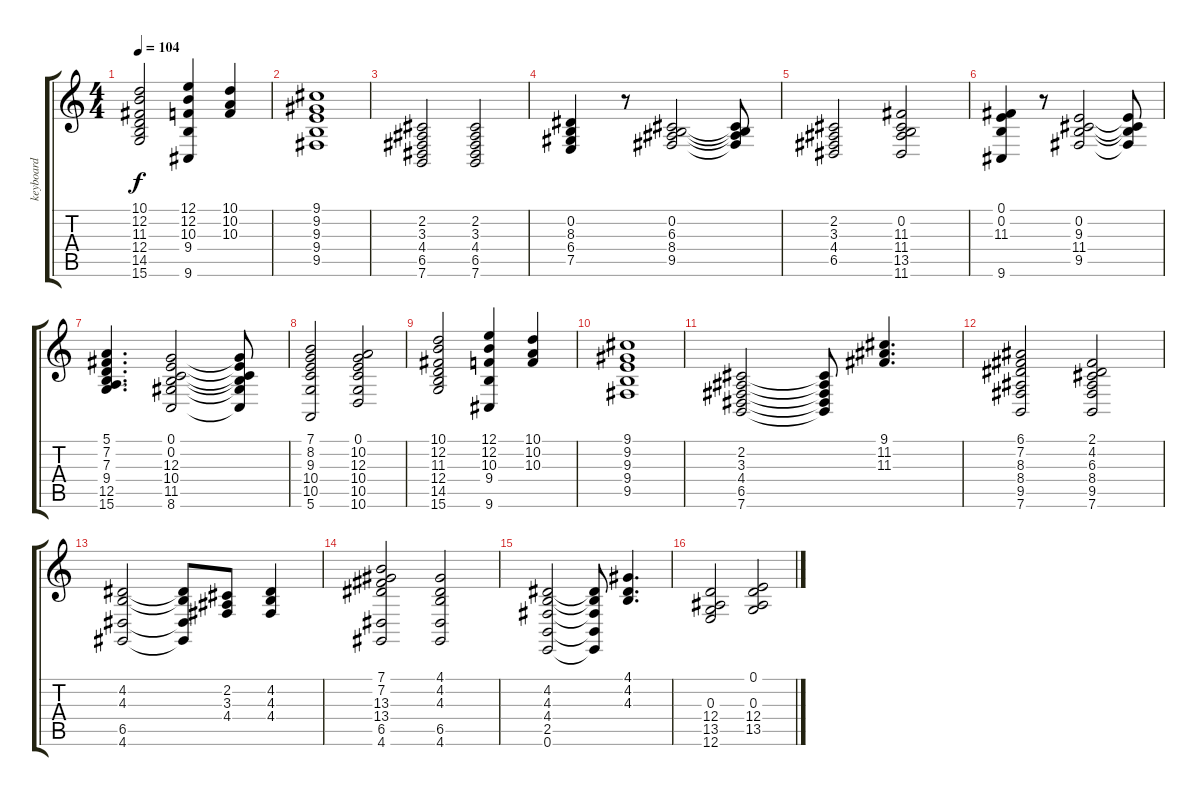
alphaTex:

\track ("keyboard" "keyboard") {instrument electricpiano2}
\staff {score tabs}
\tuning (E4 B3 G3 D3 A2 E2) {hide}
\ts (4 4)
\tempo 104
\clef g2
\ks c
(10.1 12.2 11.3 12.4 14.5 15.6).2{dy f} (12.1 12.2 10.3 9.4 9.6).4 (10.1 10.2 10.3).4 |
(9.1 9.2 9.3 9.4 9.5).1 |
(2.2 3.3 4.4 6.5 7.6).2 (2.2 3.3 4.4 6.5 7.6).2 |
(0.2 8.3 6.4 7.5).4 r.8 (0.2 6.3 8.4 9.5).2 (0.2{t} 6.3{t} 8.4{t} 9.5{t}).8 |
(2.2 3.3 4.4 6.5).2 (0.2 11.3 11.4 13.5 11.6).2 |
(0.1 0.2 11.3 9.6).4 r.8 (0.2 9.3 11.4 9.5).2 (0.2{t} 9.3{t} 11.4{t} 9.5{t}).8 |
(5.1 7.2 7.3 9.4 12.5 15.6).4{d} (0.1 0.2 12.3 10.4 11.5 8.6).2 (0.1{t} 0.2{t} 12.3{t} 10.4{t} 11.5{t} 8.6{t}).8 |
(7.1 8.2 9.3 10.4 10.5 5.6).2 (0.1 10.2 12.3 10.4 10.5 10.6).2 |
(10.1 12.2 11.3 12.4 14.5 15.6).2 (12.1 12.2 10.3 9.4 9.6).4 (10.1 10.2 10.3).4 |
(9.1 9.2 9.3 9.4 9.5).1 |
(2.2 3.3 4.4 6.5 7.6).2 (2.2{t} 3.3{t} 4.4{t} 6.5{t} 7.6{t}).8 (9.1 11.2 11.3).4{d} |
(6.1 7.2 8.3 8.4 9.5 7.6).2 (2.1 4.2 6.3 8.4 9.5 7.6).2 |
(4.2 4.3 6.5 4.6).2 (4.2{t} 4.3{t} 6.5{t} 4.6{t}).8 (2.2 3.3 4.4).8 (4.2 4.3 4.4).4 |
(7.1 7.2 13.3 13.4 6.5 4.6).2 (4.1 4.2 4.3 6.5 4.6).2 |
(4.2 4.3 4.4 2.5 0.6).2 (4.2{t} 4.3{t} 4.4{t} 2.5{t} 0.6{t}).8 (4.1 4.2 4.3).4{d} |
(0.3 12.4 13.5 12.6).2 (0.1 0.3 12.4 13.5).2
